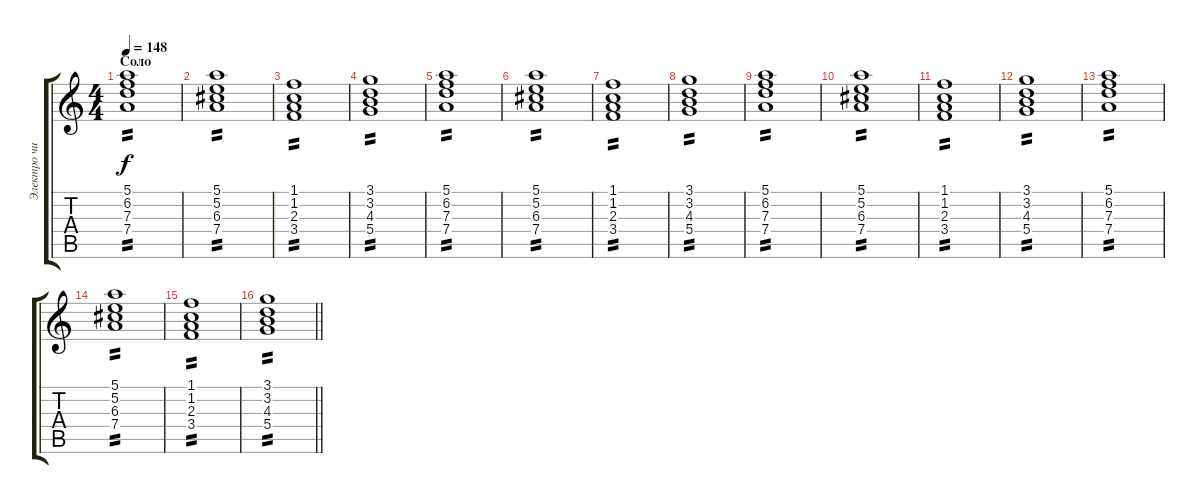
\track ("Электро чистая" "Электро чи") {instrument electricguitarclean}
\staff {score tabs}
\tuning (E4 B3 G3 D3 A2 E2) {hide}
\ts (4 4)
\section ("" "Соло")
\tempo 148
\clef g2
\ks c
(5.1 6.2 7.3 7.4).1{tp 2 dy f} |
(5.1 5.2 6.3 7.4).1{tp 2} |
(1.1 1.2 2.3 3.4).1{tp 2} |
(3.1 3.2 4.3 5.4).1{tp 2} |
(5.1 6.2 7.3 7.4).1{tp 2} |
(5.1 5.2 6.3 7.4).1{tp 2} |
(1.1 1.2 2.3 3.4).1{tp 2} |
(3.1 3.2 4.3 5.4).1{tp 2} |
(5.1 6.2 7.3 7.4).1{tp 2} |
(5.1 5.2 6.3 7.4).1{tp 2} |
(1.1 1.2 2.3 3.4).1{tp 2} |
(3.1 3.2 4.3 5.4).1{tp 2} |
(5.1 6.2 7.3 7.4).1{tp 2} |
(5.1 5.2 6.3 7.4).1{tp 2} |
(1.1 1.2 2.3 3.4).1{tp 2} |
\barLineRight lightlight
(3.1 3.2 4.3 5.4).1{tp 2}
